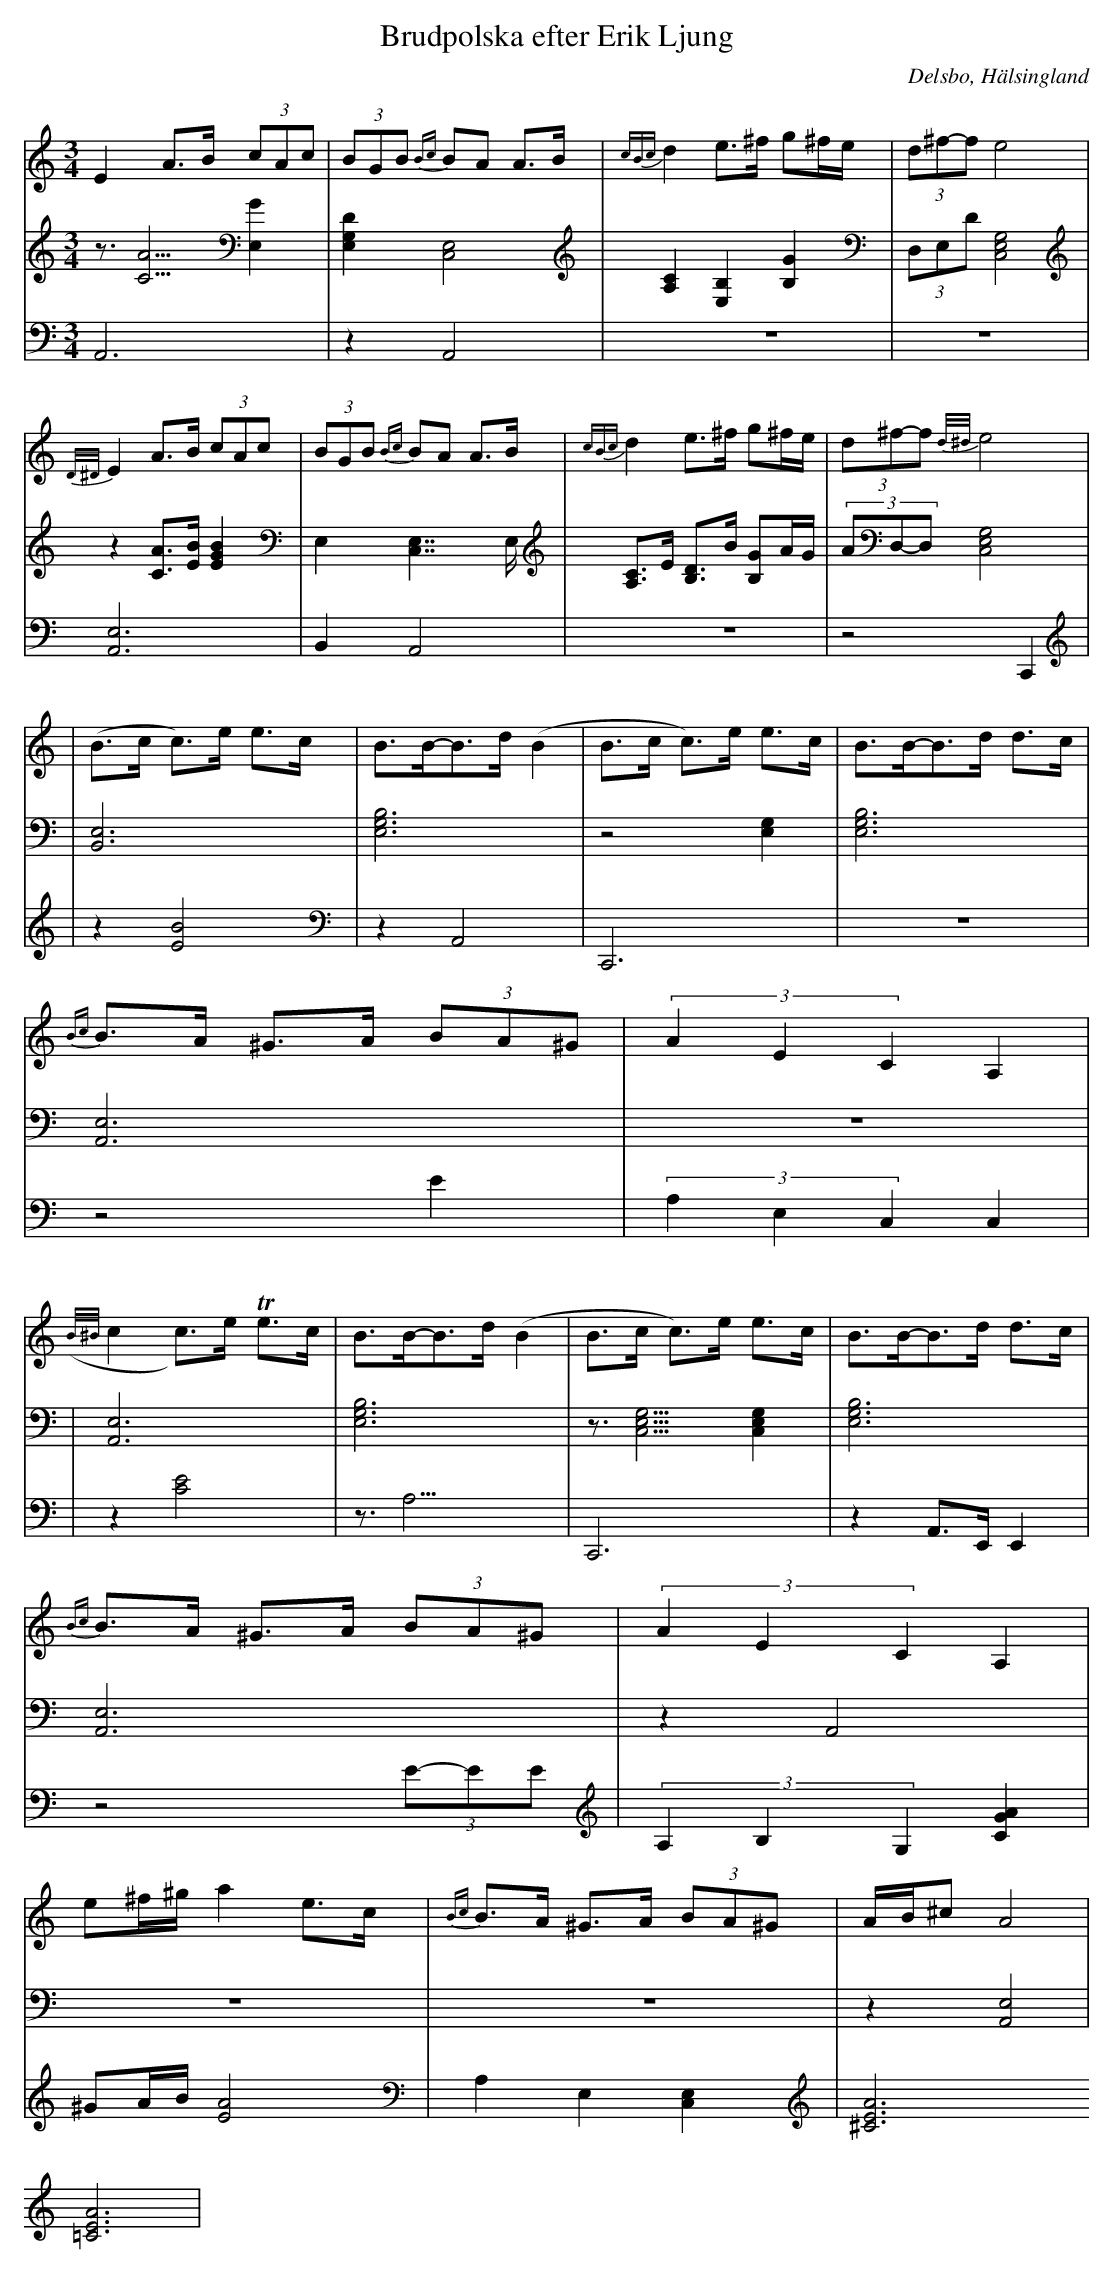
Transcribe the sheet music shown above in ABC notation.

X:1
T: Brudpolska efter Erik Ljung
Q: 105
O: Delsbo, Hälsingland
M: 3/4
L: 1/8
K: Am
V:1
V:2
V:3 =Merge
V:1
E2 A>B (3cAc| (3BGB {Bc}BA A>B|{cBc}d2 e>^f g^f/e/|(3d^f-f e4 |
{D/^D/}E2 A>B (3cAc| (3BGB {Bc}BA A>B|{cBc}d2 e>^f g^f/e/|(3d^f-f {d/^d/}e4 |
|(B>c c)>e e>c|B>B-B>d (B2|B>c c)>e e>c|B>B-B>d d>c|
{Bc}B>A ^G>A (3BA^G|(3A2E2C2 A,2|
({B/^B/}c2 c)>e Te>c|B>B-B>d (B2|B>c c)>e e>c|B>B-B>d d>c|
{Bc}B>A ^G>A (3BA^G|(3A2E2C2 A,2|
e^f/^g/ a2 e>c|{Bc}B>A ^G>A (3BA^G|A/B/^c A4|
V:2
z3/2[A5/2C5/2] [E,2G2]|[D2E,2G,2] [C,4E,4]|[A,2C2] [E,2B,2] [B,2G2]|(3D,E,D [E,4G,4C,4]|
z2 [AC]>[BE] [B2E2G2]|E,2 [C,7/2E,7/2]E,/|[A,C]>E [B,D]>B [B,G]A/G/|(3AD,-D, [E,4G,4C,4]|
|[B,,6E,6]|[E,6G,6B,6]|z4[G,2E,2]|[E,6G,6B,6]|
[A,,6E,6]|z6|
|[A,,6E,6]|[E,6G,6B,6]|z3/2[E,5/2G,5/2C,5/2] [E,2G,2C,2]|[E,6G,6B,6]|
[A,,6E,6]|z2 A,,4|
z6|z6|z2 [A,,4E,4]|
V:3
A,,6|z2 A,,4|z6|z6|
[A,,6E,6]|B,,2 A,,4|z6|z4  C,,2|
|z2 [B4E4]|z2 A,,4|C,,6|z6|
z4 E2|(3A,2E,2C,2 [C,2]|
|z2 [C4E4]|z3<A,3|C,,6|z2 A,,>E,, E,,2|
z4 (3E-EE|(3A,2B,2G,2 [G2A2C2]|
^GA/B/ [A4E4]|A,2 E,2 [C,2E,2]|[A6^C6E6] [A6=C6E6]|
